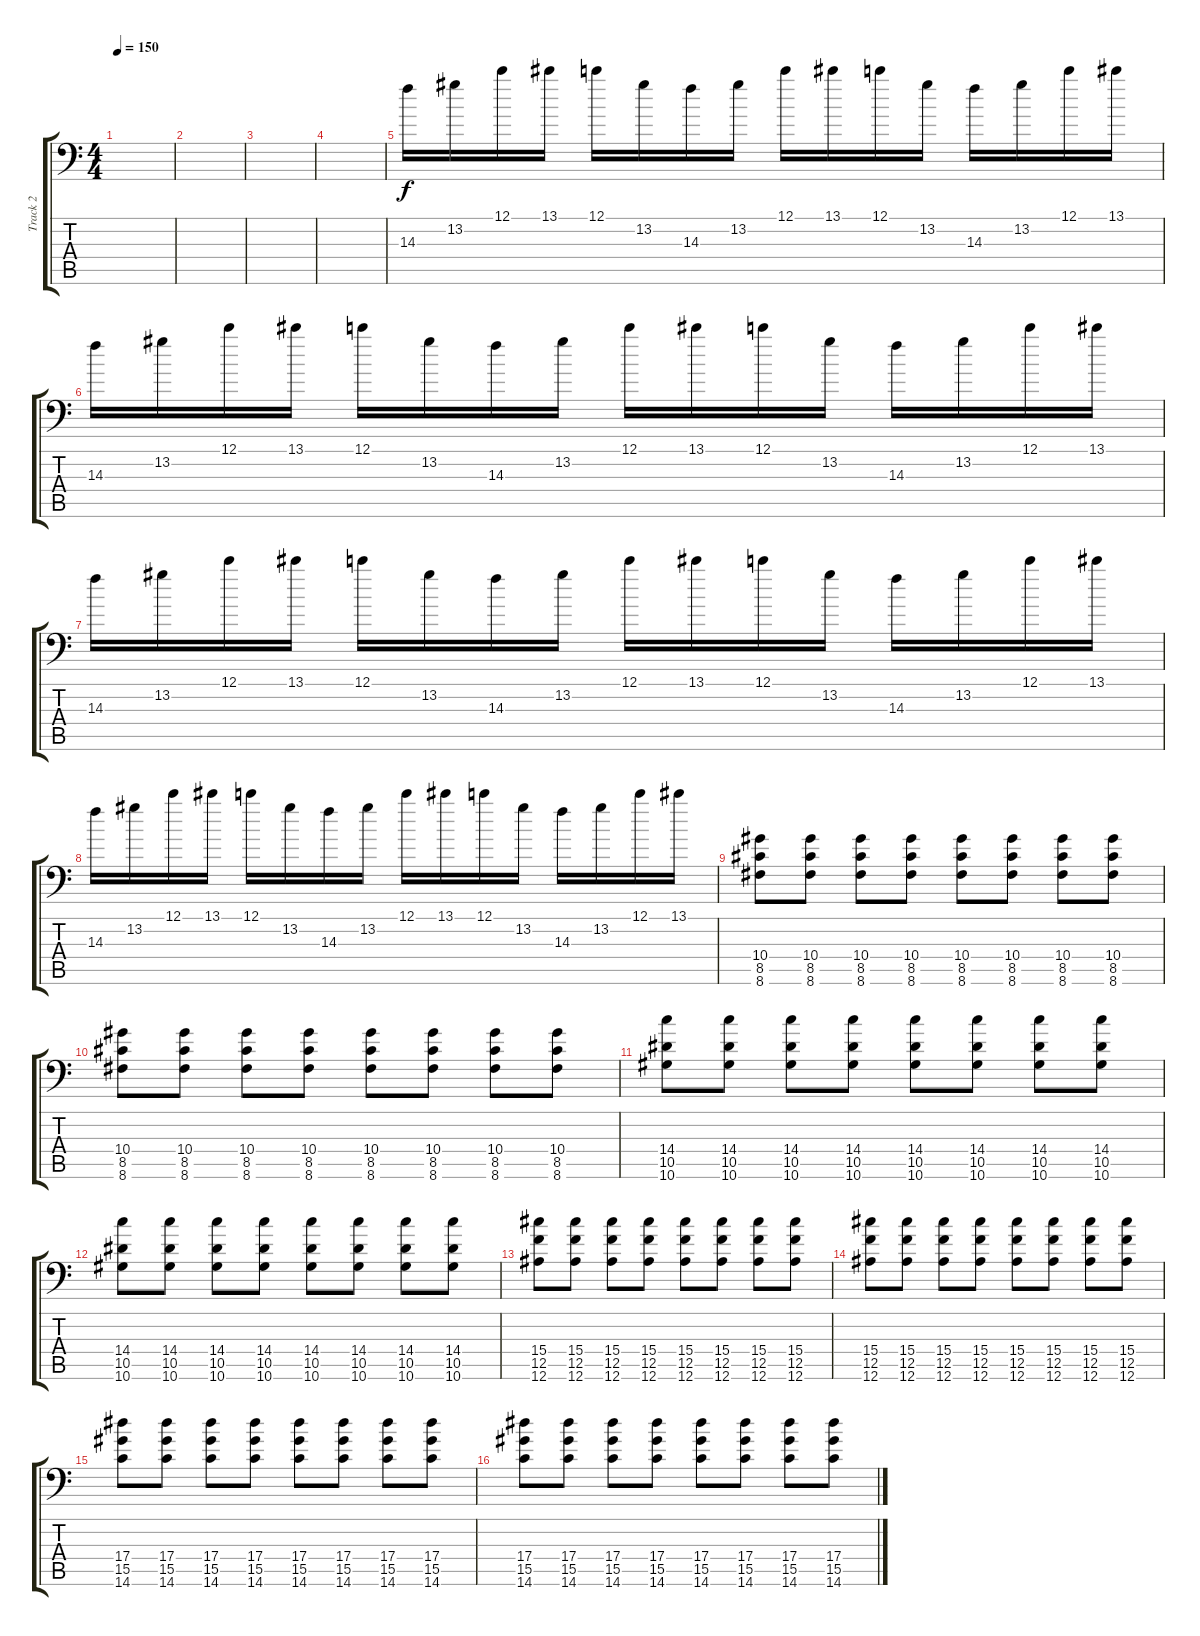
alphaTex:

\track ("Track 2" "Track 2") {instrument distortionguitar}
\staff {score tabs}
\tuning (C4 G3 Eb3 Bb2 F2 Bb1) {hide}
\ts (4 4)
\tempo 150
\clef f4
\ks c
|
|
|
|
14.3.16 13.2.16 12.1.16 13.1.16 12.1.16 13.2.16 14.3.16 13.2.16 12.1.16 13.1.16 12.1.16 13.2.16 14.3.16 13.2.16 12.1.16 13.1.16 |
14.3.16 13.2.16 12.1.16 13.1.16 12.1.16 13.2.16 14.3.16 13.2.16 12.1.16 13.1.16 12.1.16 13.2.16 14.3.16 13.2.16 12.1.16 13.1.16 |
14.3.16 13.2.16 12.1.16 13.1.16 12.1.16 13.2.16 14.3.16 13.2.16 12.1.16 13.1.16 12.1.16 13.2.16 14.3.16 13.2.16 12.1.16 13.1.16 |
14.3.16 13.2.16 12.1.16 13.1.16 12.1.16 13.2.16 14.3.16 13.2.16 12.1.16 13.1.16 12.1.16 13.2.16 14.3.16 13.2.16 12.1.16 13.1.16 |
(10.4 8.5 8.6).8 (10.4 8.5 8.6).8 (10.4 8.5 8.6).8 (10.4 8.5 8.6).8 (10.4 8.5 8.6).8 (10.4 8.5 8.6).8 (10.4 8.5 8.6).8 (10.4 8.5 8.6).8 |
(10.4 8.5 8.6).8 (10.4 8.5 8.6).8 (10.4 8.5 8.6).8 (10.4 8.5 8.6).8 (10.4 8.5 8.6).8 (10.4 8.5 8.6).8 (10.4 8.5 8.6).8 (10.4 8.5 8.6).8 |
(14.4 10.5 10.6).8 (14.4 10.5 10.6).8 (14.4 10.5 10.6).8 (14.4 10.5 10.6).8 (14.4 10.5 10.6).8 (14.4 10.5 10.6).8 (14.4 10.5 10.6).8 (14.4 10.5 10.6).8 |
(14.4 10.5 10.6).8 (14.4 10.5 10.6).8 (14.4 10.5 10.6).8 (14.4 10.5 10.6).8 (14.4 10.5 10.6).8 (14.4 10.5 10.6).8 (14.4 10.5 10.6).8 (14.4 10.5 10.6).8 |
(15.4 12.5 12.6).8 (15.4 12.5 12.6).8 (15.4 12.5 12.6).8 (15.4 12.5 12.6).8 (15.4 12.5 12.6).8 (15.4 12.5 12.6).8 (15.4 12.5 12.6).8 (15.4 12.5 12.6).8 |
(15.4 12.5 12.6).8 (15.4 12.5 12.6).8 (15.4 12.5 12.6).8 (15.4 12.5 12.6).8 (15.4 12.5 12.6).8 (15.4 12.5 12.6).8 (15.4 12.5 12.6).8 (15.4 12.5 12.6).8 |
(17.4 15.5 14.6).8 (17.4 15.5 14.6).8 (17.4 15.5 14.6).8 (17.4 15.5 14.6).8 (17.4 15.5 14.6).8 (17.4 15.5 14.6).8 (17.4 15.5 14.6).8 (17.4 15.5 14.6).8 |
(17.4 15.5 14.6).8 (17.4 15.5 14.6).8 (17.4 15.5 14.6).8 (17.4 15.5 14.6).8 (17.4 15.5 14.6).8 (17.4 15.5 14.6).8 (17.4 15.5 14.6).8 (17.4 15.5 14.6).8
